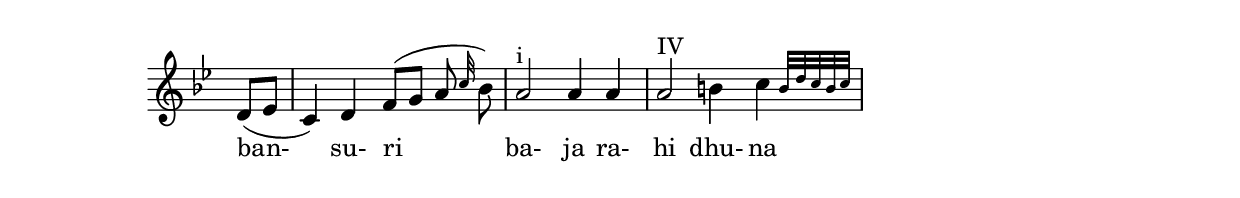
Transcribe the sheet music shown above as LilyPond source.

#(ly:set-option 'midi-extension "mid")
\version "2.12.3"
\include "english.ly"
\header{ 
title = ""
composer = ""
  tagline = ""  % removed 
}
%{
 Key: D
Mode: phrygian          

                                i            IV         . 
         3              n       +            2         DSnDn
1)|: (Sr | n) S   (gm <P  d)> | P - P  P   | P - D    n     |
           .
      ban-    su-  ri          ba- ja ra-   hi  dhu- na 
 %}
  
melody = {
\once \override Staff.TimeSignature #'stencil = ##f
\clef treble
\key c \phrygian
\autoBeamOn  
\cadenzaOn
\bar "|:" c'8([ df'8] \bar "|" bf4) c'4 ef'8([ f'8] \afterGrace g'8 { bf'32 } af'8) \bar "|" g'2^"i" g'4 g'4 \bar "|" g'2^"IV" a'4 \afterGrace bf'4 { a'32[ c''32 bf'32 a'32 bf'32] } \bar "|"  \break        

}

text = \lyricmode {
  ban- su- ri ba- ja ra- hi dhu- na
}

\score{
\transpose c' d'
<<
  \new Voice = "one" {
    \melody
  }
  \new Lyrics \lyricsto "one" \text
>>
\layout {
  \context {
       \Score
    \remove "Bar_number_engraver"
  } 
  }
\midi { 
  \context {
    \Score
    tempoWholesPerMinute = #(ly:make-moment 200 4)
   }
 }
}
